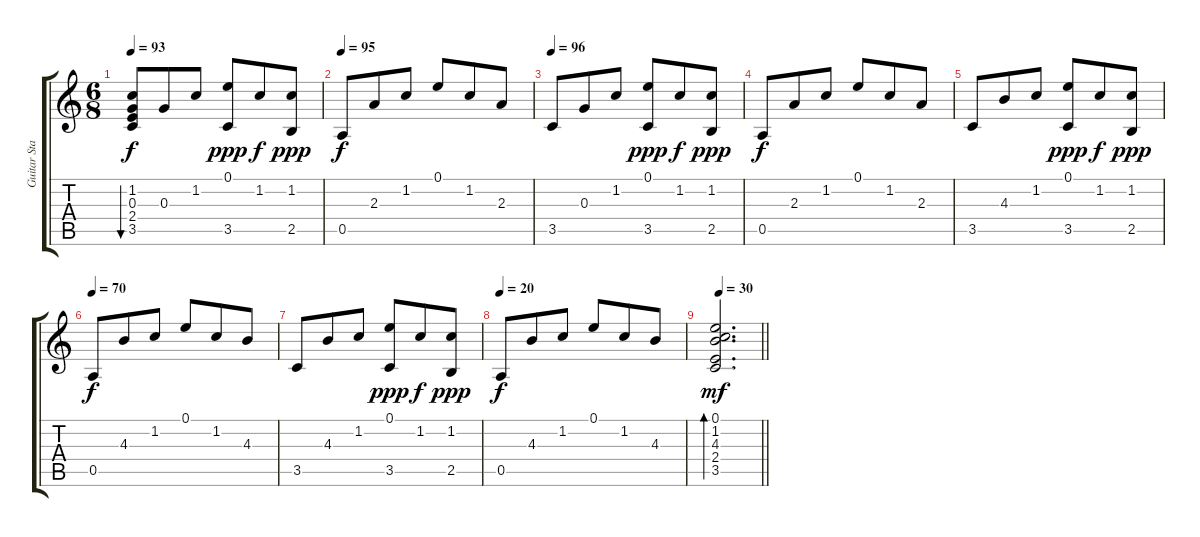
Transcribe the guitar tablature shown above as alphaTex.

\track ("Guitar Standard" "Guitar Sta") {instrument acousticguitarnylon}
\staff {score tabs}
\tuning (E4 B3 G3 D3 A2 E2) {hide}
\ts (6 8)
\tempo 93
\clef g2
\ks c
(1.2 0.3 2.4 3.5).8{bu 240 dy f} 0.3.8{beam Up} 1.2.8{beam Up} (0.1 3.5).8{dy ppp} 1.2.8{dy f beam Up} (1.2 2.5).8{dy ppp} |
\tempo 95
0.5.8{dy f} 2.3.8{beam Up} 1.2.8{beam Up} 0.1.8{beam Up} 1.2.8{beam Up} 2.3.8{beam Up} |
\tempo 96
3.5.8 0.3.8{beam Up} 1.2.8{beam Up} (0.1 3.5).8{dy ppp} 1.2.8{dy f beam Up} (1.2 2.5).8{dy ppp} |
0.5.8{dy f} 2.3.8{beam Up} 1.2.8{beam Up} 0.1.8{beam Up} 1.2.8{beam Up} 2.3.8{beam Up} |
3.5.8 4.3.8{beam Up} 1.2.8{beam Up} (0.1 3.5).8{dy ppp} 1.2.8{dy f beam Up} (1.2 2.5).8{dy ppp} |
\tempo 70
0.5.8{dy f} 4.3.8{beam Up} 1.2.8{beam Up} 0.1.8{beam Up} 1.2.8{beam Up} 4.3.8{beam Up} |
3.5.8 4.3.8{beam Up} 1.2.8{beam Up} (0.1 3.5).8{dy ppp} 1.2.8{dy f beam Up} (1.2 2.5).8{dy ppp} |
\tempo 20
0.5.8{dy f} 4.3.8{beam Up} 1.2.8{beam Up} 0.1.8{beam Up} 1.2.8{beam Up} 4.3.8{beam Up} |
\tempo 30
\barLineRight lightlight
(0.1 1.2 4.3 2.4 3.5).2{d bd 240 dy mf beam Up}
